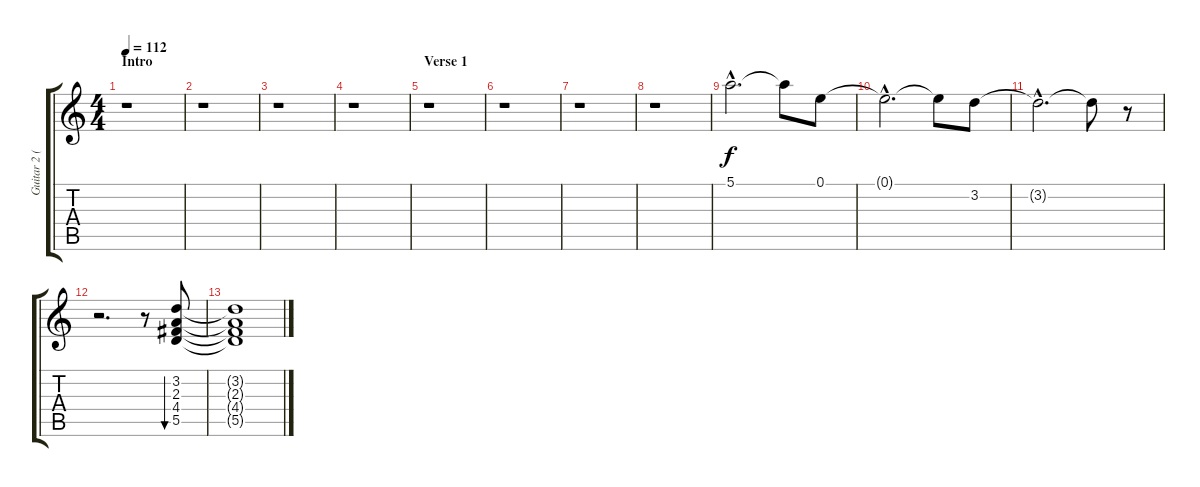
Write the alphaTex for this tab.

\track ("Guitar 2 (Electric)" "Guitar 2 (") {instrument distortionguitar}
\staff {score tabs}
\tuning (E4 B3 G3 D3 A2 E2) {hide}
\ts (4 4)
\section ("" "Intro")
\tempo 112
\clef g2
\ks c
r.1{dy f instrument distortionguitar} |
r.1 |
r.1 |
r.1 |
\section ("" "Verse 1")
r.1 |
r.1 |
r.1 |
r.1 |
5.1{hac}.2{d} 5.1{t}.8 0.1.8 |
0.1{hac t}.2{d} 0.1{t}.8 3.2.8 |
3.2{hac t}.2{d} 3.2{t}.8 r.8 |
r.2{d} r.8 (3.2 2.3 4.4 5.5).8{bu 120} |
(3.2{t} 2.3{t} 4.4{t} 5.5{t}).1
